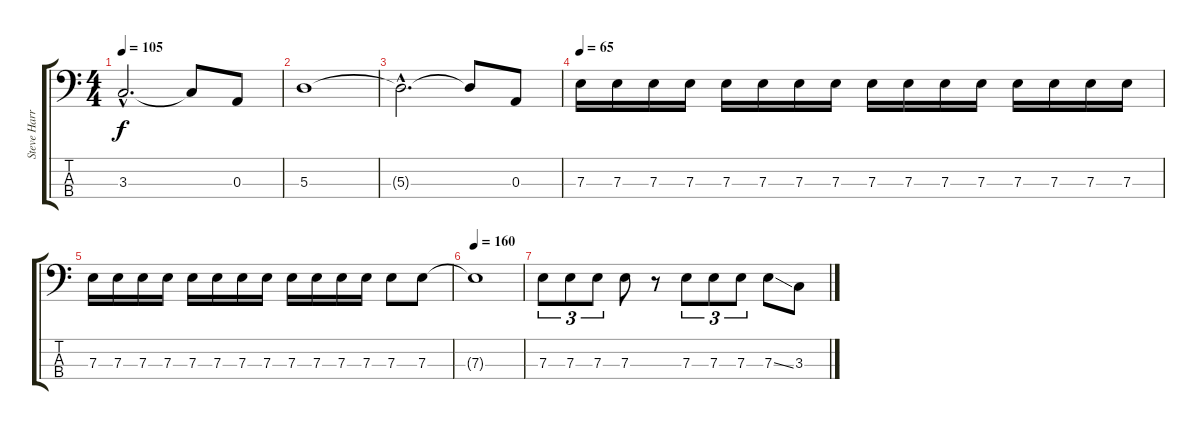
\track ("Steve Harris" "Steve Harr") {instrument electricbassfinger}
\staff {score tabs}
\tuning (G2 D2 A1 E1) {hide}
\ts (4 4)
\tempo 105
\clef f4
\ks c
3.3{hac t}.2{d dy f} 3.3{t}.8 0.3.8 |
5.3.1 |
5.3{hac t}.2{d} 5.3{t}.8 0.3.8 |
\tempo 65
7.3.16 7.3.16 7.3.16 7.3.16 7.3.16 7.3.16 7.3.16 7.3.16 7.3.16 7.3.16 7.3.16 7.3.16 7.3.16 7.3.16 7.3.16 7.3.16 |
7.3.16 7.3.16 7.3.16 7.3.16 7.3.16 7.3.16 7.3.16 7.3.16 7.3.16 7.3.16 7.3.16 7.3.16 7.3.8 7.3.8 |
\tempo 160
7.3{t}.1 |
7.3.8{tu (3 2)} 7.3.8{tu (3 2)} 7.3.8{tu (3 2)} 7.3.8 r.8 7.3.8{tu (3 2)} 7.3.8{tu (3 2)} 7.3.8{tu (3 2)} 7.3{ss}.8 3.3.8
